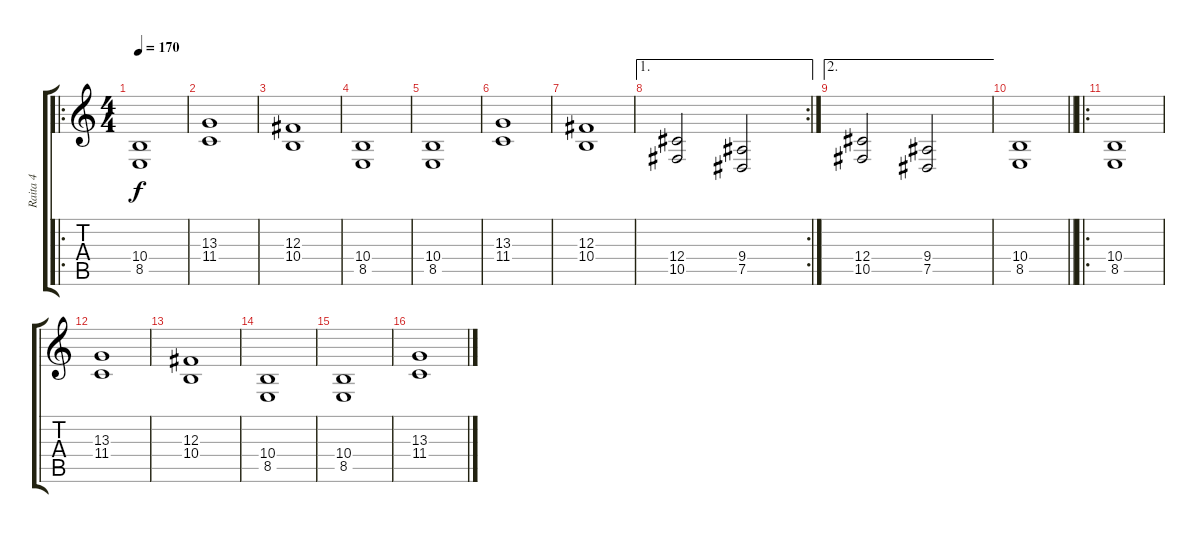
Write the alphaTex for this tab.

\track ("Raita 4" "Raita 4") {instrument stringensemble1}
\staff {score tabs}
\tuning (Eb4 Bb3 Gb3 Db3 Ab2 Eb2) {hide}
\ro
\ts (4 4)
\section ("" "")
\tempo 170
\clef g2
\ks c
(10.4 8.5).1{dy f} |
(13.3 11.4).1 |
(12.3 10.4).1 |
(10.4 8.5).1 |
(10.4 8.5).1 |
(13.3 11.4).1 |
(12.3 10.4).1 |
\ae 1
\rc 2
(12.4 10.5).2 (9.4 7.5).2 |
\ae 2
(12.4 10.5).2 (9.4 7.5).2 |
\barLineRight lightlight
(10.4 8.5).1 |
\ro
\section ("" "")
(10.4 8.5).1 |
(13.3 11.4).1 |
(12.3 10.4).1 |
(10.4 8.5).1 |
(10.4 8.5).1 |
(13.3 11.4).1
